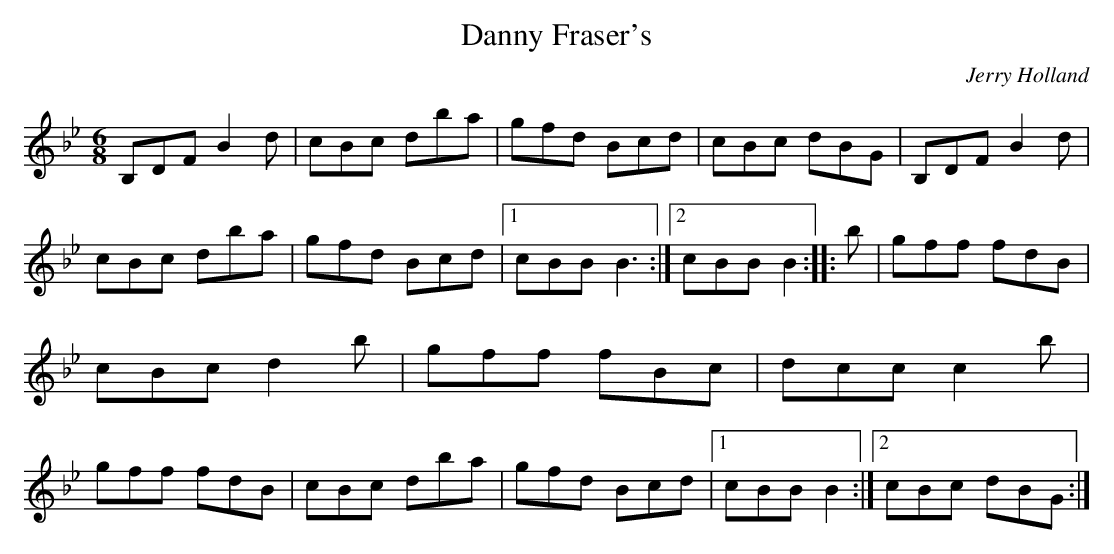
X:1
T:Danny Fraser's
C:Jerry Holland
M:6/8
L:1/8
K:Bb
B,DF B2 d |cBc dba |gfd Bcd |cBc dBG |B,DF B2 d |cBc dba |gfd Bcd |[1cBB B3 :|[2cBB B2 ::b |gff fdB |cBc d2 b |gff fBc |dcc c2 b |gff fdB |cBc dba |gfd Bcd |[1cBB B2 :|[2cBc dBG :|
